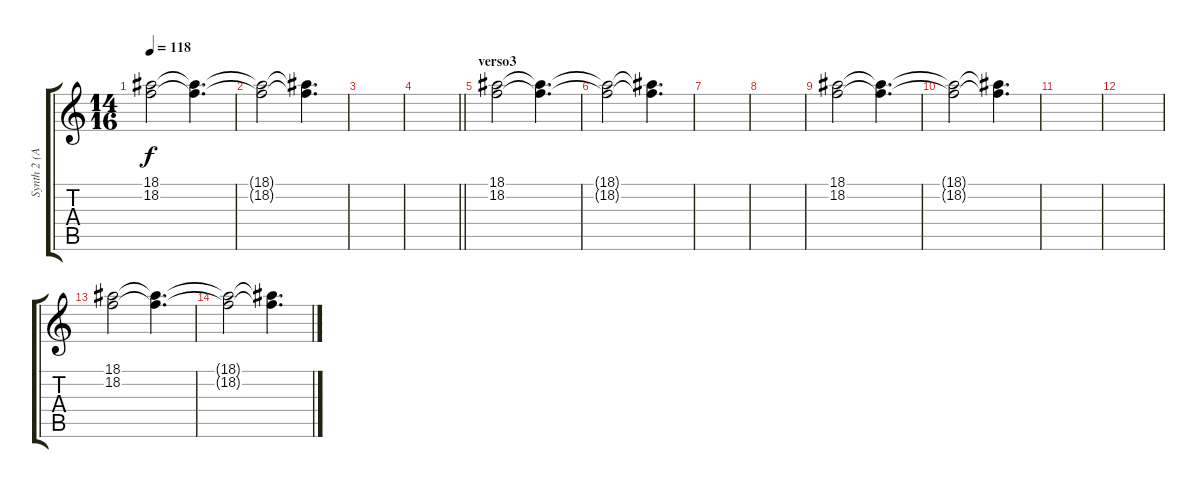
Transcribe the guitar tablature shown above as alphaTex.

\track ("Synth 2 (Ambient sounds)" "Synth 2 (A") {instrument fx6goblins}
\staff {score tabs}
\tuning (E4 B3 G3 D3 A2 E2) {hide}
\ts (14 16)
\tempo 118
\clef g2
\ks c
(18.1 18.2).2{dy f} (18.1{t} 18.2{t}).4{d} |
(18.1{t} 18.2{t}).2 (18.1{t} 18.2{t}).4{d} |
|
\barLineRight lightlight
|
\section ("" "verso3")
(18.1 18.2).2 (18.1{t} 18.2{t}).4{d} |
(18.1{t} 18.2{t}).2 (18.1{t} 18.2{t}).4{d} |
|
|
(18.1 18.2).2 (18.1{t} 18.2{t}).4{d} |
(18.1{t} 18.2{t}).2 (18.1{t} 18.2{t}).4{d} |
|
|
(18.1 18.2).2 (18.1{t} 18.2{t}).4{d} |
(18.1{t} 18.2{t}).2 (18.1{t} 18.2{t}).4{d}
